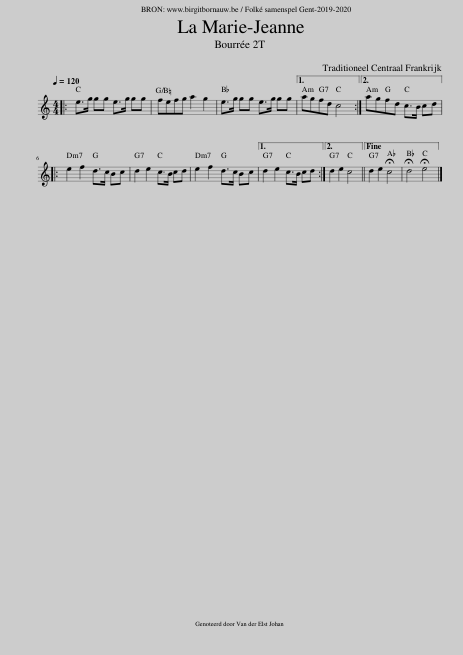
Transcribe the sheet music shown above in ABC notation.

X:1
L:1/8
Q:1/4=120
M:4/4
I:linebreak $
K:C
V:1 treble
V:1
|: e>g gg e>g gg | fefg a2 g2 | e>g gg e>g gg |1 agfd c4 :|2 agfd c>B cd |:$ %5
 e2 f2 d>c Bc | d2 e2 c>B cd | e2 f2 d>c Bc |1 d2 e2 c>B cd :|2 d2 e2 c4 ||0 %10
 d2 e2 !fermata!c4 | !fermata!d4 !fermata!e4 |] %12
